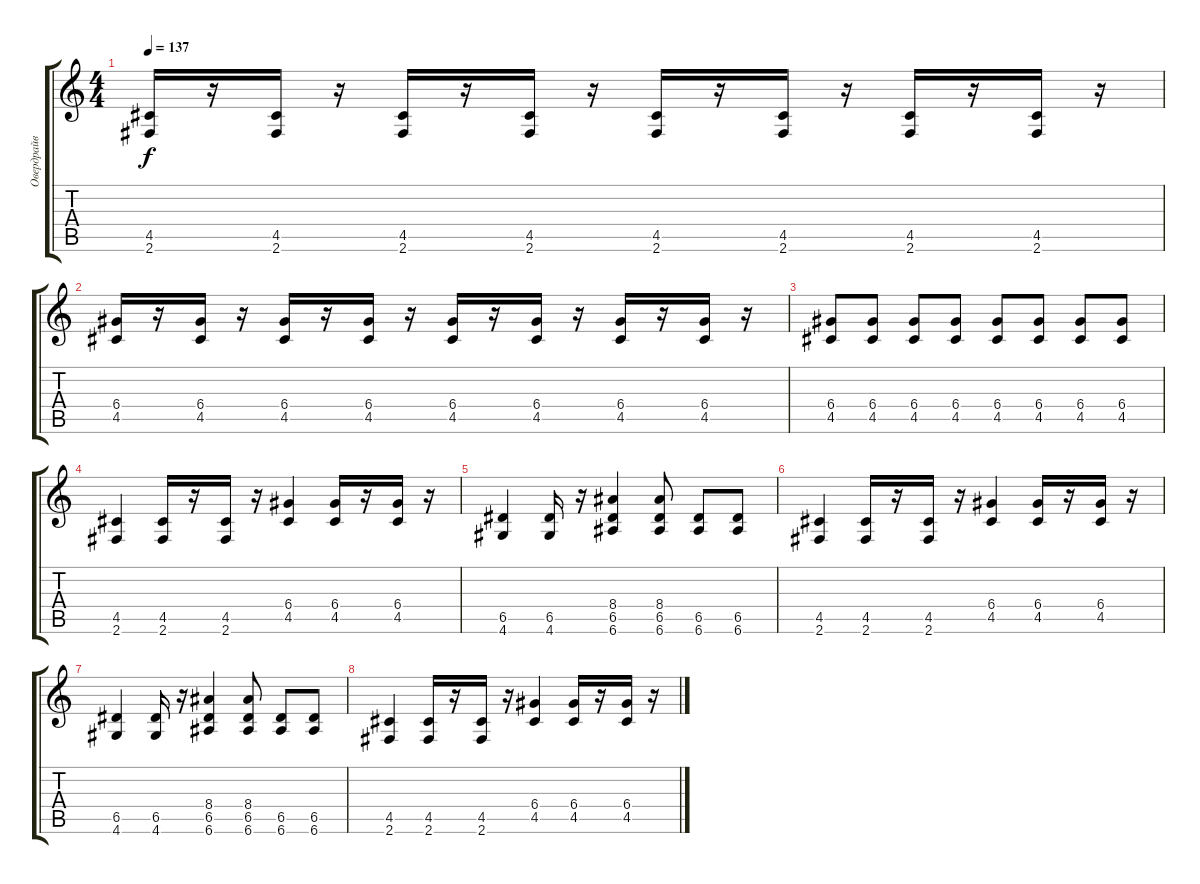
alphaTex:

\track ("Овердрайв" "Овердрайв") {instrument overdrivenguitar}
\staff {score tabs}
\tuning (E4 B3 G3 D3 A2 E2) {hide}
\ts (4 4)
\tempo 137
\clef g2
\ks c
(4.5 2.6).16{dy f} r.16 (4.5 2.6).16 r.16 (4.5 2.6).16 r.16 (4.5 2.6).16 r.16 (4.5 2.6).16 r.16 (4.5 2.6).16 r.16 (4.5 2.6).16 r.16 (4.5 2.6).16 r.16 |
(6.4 4.5).16 r.16 (6.4 4.5).16 r.16 (6.4 4.5).16 r.16 (6.4 4.5).16 r.16 (6.4 4.5).16 r.16 (6.4 4.5).16 r.16 (6.4 4.5).16 r.16 (6.4 4.5).16 r.16 |
(6.4 4.5).8 (6.4 4.5).8 (6.4 4.5).8 (6.4 4.5).8 (6.4 4.5).8 (6.4 4.5).8 (6.4 4.5).8 (6.4 4.5).8 |
(4.5 2.6).4 (4.5 2.6).16 r.16 (4.5 2.6).16 r.16 (6.4 4.5).4 (6.4 4.5).16 r.16 (6.4 4.5).16 r.16 |
(6.5 4.6).4 (6.5 4.6).16 r.16 (8.4 6.5 6.6).4 (8.4 6.5 6.6).8 (6.5 6.6).8 (6.5 6.6).8 |
(4.5 2.6).4 (4.5 2.6).16 r.16 (4.5 2.6).16 r.16 (6.4 4.5).4 (6.4 4.5).16 r.16 (6.4 4.5).16 r.16 |
(6.5 4.6).4 (6.5 4.6).16 r.16 (8.4 6.5 6.6).4 (8.4 6.5 6.6).8 (6.5 6.6).8 (6.5 6.6).8 |
(4.5 2.6).4 (4.5 2.6).16 r.16 (4.5 2.6).16 r.16 (6.4 4.5).4 (6.4 4.5).16 r.16 (6.4 4.5).16 r.16
